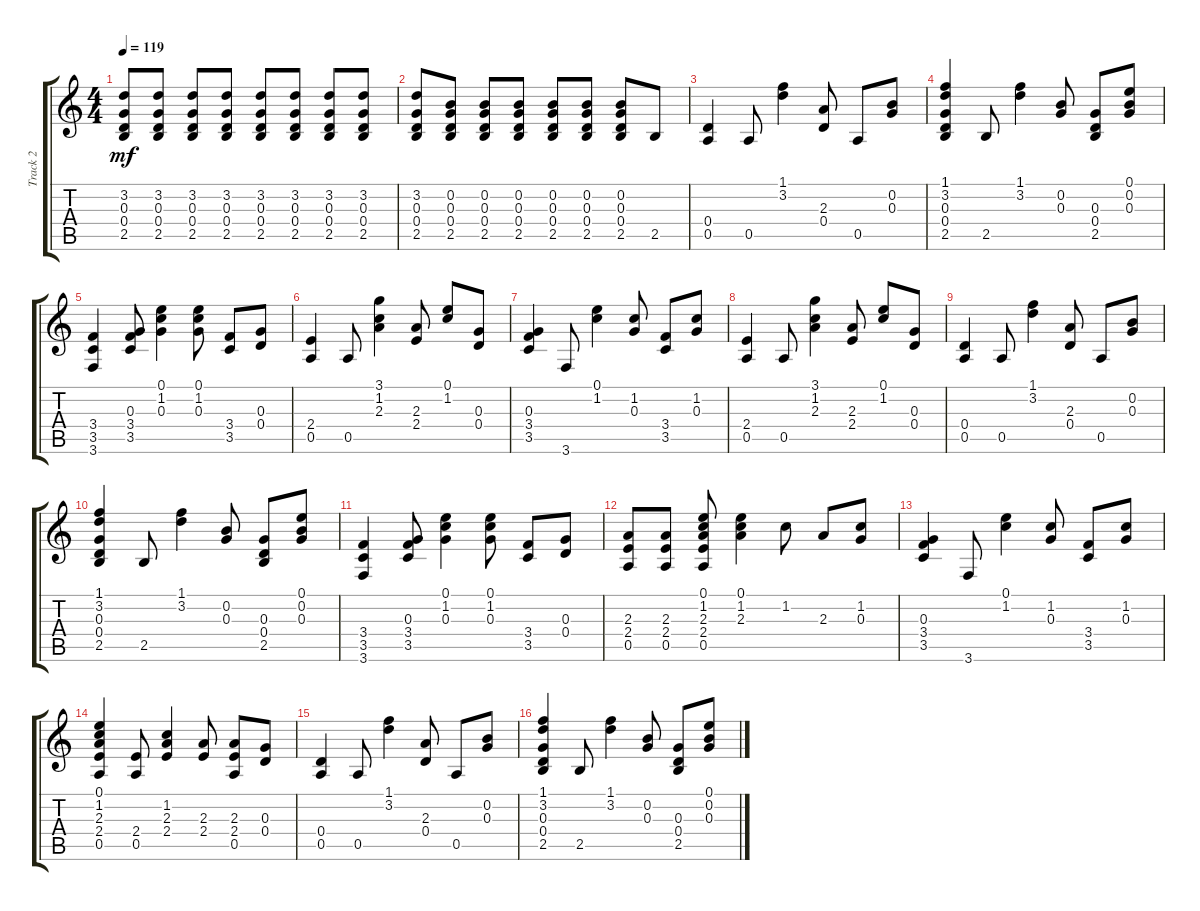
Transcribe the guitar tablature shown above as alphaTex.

\track ("Track 2" "Track 2") {instrument overdrivenguitar}
\staff {score tabs}
\tuning (E4 B3 G3 D3 A2 D2) {hide}
\ts (4 4)
\tempo 119
\clef g2
\ks c
(3.2 0.3 0.4 2.5).8{dy mf} (3.2 0.3 0.4 2.5).8 (3.2 0.3 0.4 2.5).8 (3.2 0.3 0.4 2.5).8 (3.2 0.3 0.4 2.5).8 (3.2 0.3 0.4 2.5).8 (3.2 0.3 0.4 2.5).8 (3.2 0.3 0.4 2.5).8 |
(3.2 0.3 0.4 2.5).8 (0.2 0.3 0.4 2.5).8 (0.2 0.3 0.4 2.5).8 (0.2 0.3 0.4 2.5).8 (0.2 0.3 0.4 2.5).8 (0.2 0.3 0.4 2.5).8 (0.2 0.3 0.4 2.5).8 2.5.8 |
(0.4 0.5).4 0.5.8 (1.1 3.2).4 (2.3 0.4).8 0.5.8 (0.2 0.3).8 |
(1.1 3.2 0.3 0.4 2.5).4 2.5.8 (1.1 3.2).4 (0.2 0.3).8 (0.3 0.4 2.5).8 (0.1 0.2 0.3).8 |
(3.4 3.5 3.6).4 (0.3 3.4 3.5).8 (0.1 1.2 0.3).4 (0.1 1.2 0.3).8 (3.4 3.5).8 (0.3 0.4).8 |
(2.4 0.5).4 0.5.8 (3.1 1.2 2.3).4 (2.3 2.4).8 (0.1 1.2).8 (0.3 0.4).8 |
(0.3 3.4 3.5).4 3.6.8 (0.1 1.2).4 (1.2 0.3).8 (3.4 3.5).8 (1.2 0.3).8 |
(2.4 0.5).4 0.5.8 (3.1 1.2 2.3).4 (2.3 2.4).8 (0.1 1.2).8 (0.3 0.4).8 |
(0.4 0.5).4 0.5.8 (1.1 3.2).4 (2.3 0.4).8 0.5.8 (0.2 0.3).8 |
(1.1 3.2 0.3 0.4 2.5).4 2.5.8 (1.1 3.2).4 (0.2 0.3).8 (0.3 0.4 2.5).8 (0.1 0.2 0.3).8 |
(3.4 3.5 3.6).4 (0.3 3.4 3.5).8 (0.1 1.2 0.3).4 (0.1 1.2 0.3).8 (3.4 3.5).8 (0.3 0.4).8 |
(2.3 2.4 0.5).8 (2.3 2.4 0.5).8 (0.1 1.2 2.3 2.4 0.5).8 (0.1 1.2 2.3).4 1.2.8 2.3.8 (1.2 0.3).8 |
(0.3 3.4 3.5).4 3.6.8 (0.1 1.2).4 (1.2 0.3).8 (3.4 3.5).8 (1.2 0.3).8 |
(0.1 1.2 2.3 2.4 0.5).4 (2.4 0.5).8 (1.2 2.3 2.4).4 (2.3 2.4).8 (2.3 2.4 0.5).8 (0.3 0.4).8 |
(0.4 0.5).4 0.5.8 (1.1 3.2).4 (2.3 0.4).8 0.5.8 (0.2 0.3).8 |
(1.1 3.2 0.3 0.4 2.5).4 2.5.8 (1.1 3.2).4 (0.2 0.3).8 (0.3 0.4 2.5).8 (0.1 0.2 0.3).8
